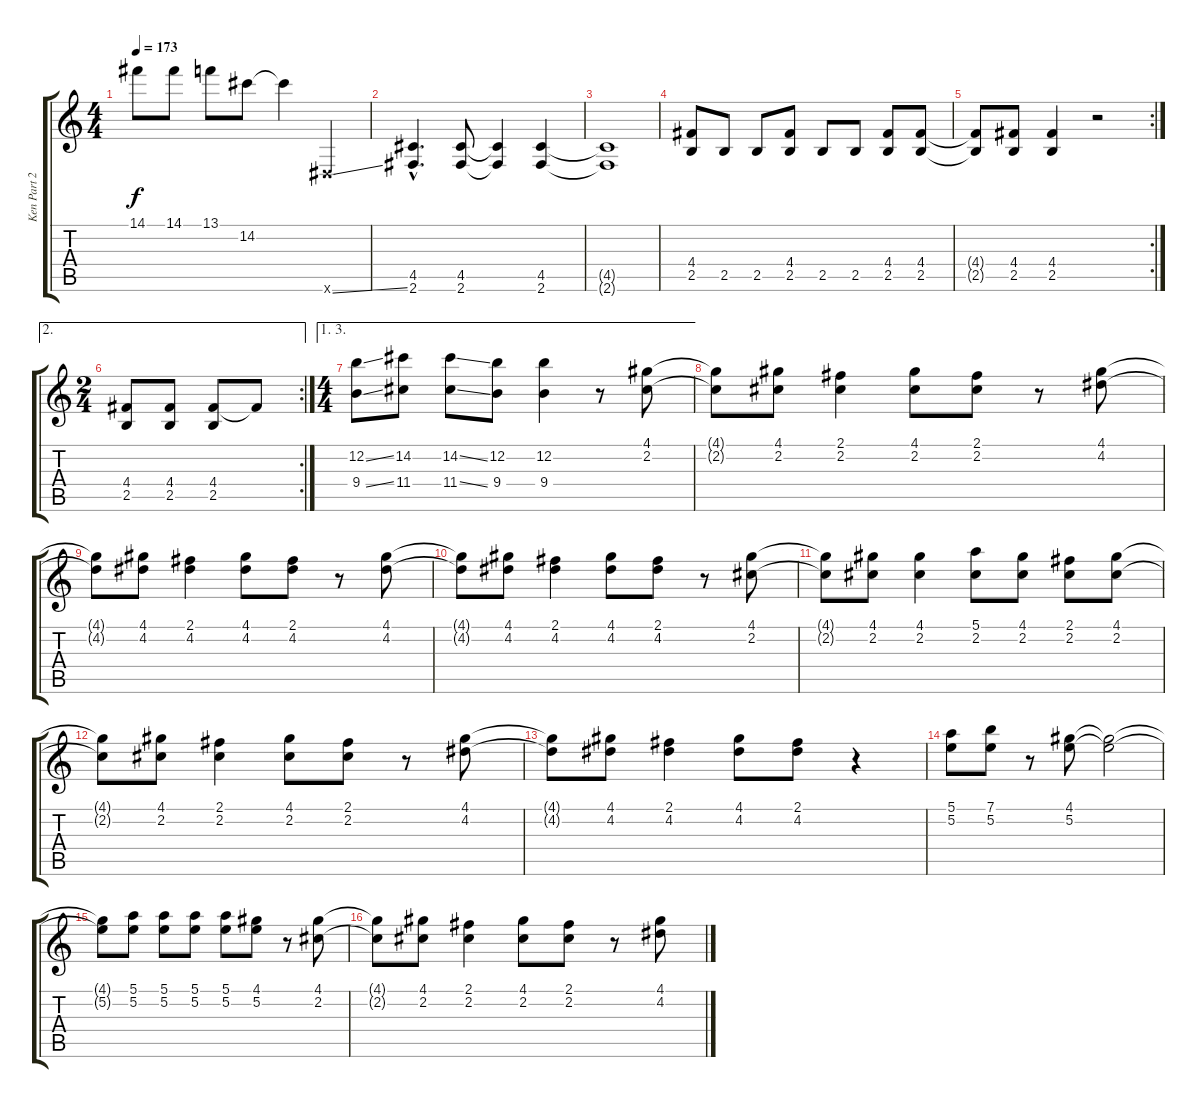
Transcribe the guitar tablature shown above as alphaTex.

\track ("Ken Part 2" "Ken Part 2") {instrument distortionguitar}
\staff {score tabs}
\tuning (E4 B3 G3 D3 A2 E2) {hide}
\ts (4 4)
\tempo 173
\clef g2
\ks c
14.1.8{dy f} 14.1.8 13.1.8 14.2.8 14.2{t}.4 -1.6{ss x}.4 |
(4.5{hac} 2.6{hac}).4{d} (4.5 2.6).8 (4.5{t} 2.6{t}).4 (4.5 2.6).4 |
(4.5{t} 2.6{t}).1 |
(4.4 2.5).8 2.5.8 2.5.8 (4.4 2.5).8 2.5.8 2.5.8 (4.4 2.5).8 (4.4 2.5).8 |
\rc 2
(4.4{t} 2.5{t}).8 (4.4 2.5).8 (4.4 2.5).4 r.2 |
\ae 2
\rc 2
\ts (2 4)
(4.4 2.5).8 (4.4 2.5).8 (4.4 2.5).8 4.4{t}.8 |
\ae (1 3)
\ts (4 4)
(12.2{ss} 9.4{ss}).8 (14.2 11.4).8 (14.2{ss} 11.4{ss}).8 (12.2 9.4).8 (12.2 9.4).4 r.8 (4.1 2.2).8 |
(4.1{t} 2.2{t}).8 (4.1 2.2).8 (2.1 2.2).4 (4.1 2.2).8 (2.1 2.2).8 r.8 (4.1 4.2).8 |
(4.1{t} 4.2{t}).8 (4.1 4.2).8 (2.1 4.2).4 (4.1 4.2).8 (2.1 4.2).8 r.8 (4.1 4.2).8 |
(4.1{t} 4.2{t}).8 (4.1 4.2).8 (2.1 4.2).4 (4.1 4.2).8 (2.1 4.2).8 r.8 (4.1 2.2).8 |
(4.1{t} 2.2{t}).8 (4.1 2.2).8 (4.1 2.2).4 (5.1 2.2).8 (4.1 2.2).8 (2.1 2.2).8 (4.1 2.2).8 |
(4.1{t} 2.2{t}).8 (4.1 2.2).8 (2.1 2.2).4 (4.1 2.2).8 (2.1 2.2).8 r.8 (4.1 4.2).8 |
(4.1{t} 4.2{t}).8 (4.1 4.2).8 (2.1 4.2).4 (4.1 4.2).8 (2.1 4.2).8 r.4 |
(5.1 5.2).8 (7.1 5.2).8 r.8 (4.1 5.2).8 (4.1{t} 5.2{t}).2 |
(4.1{t} 5.2{t}).8 (5.1 5.2).8 (5.1 5.2).8 (5.1 5.2).8 (5.1 5.2).8 (4.1 5.2).8 r.8 (4.1 2.2).8 |
(4.1{t} 2.2{t}).8 (4.1 2.2).8 (2.1 2.2).4 (4.1 2.2).8 (2.1 2.2).8 r.8 (4.1 4.2).8
